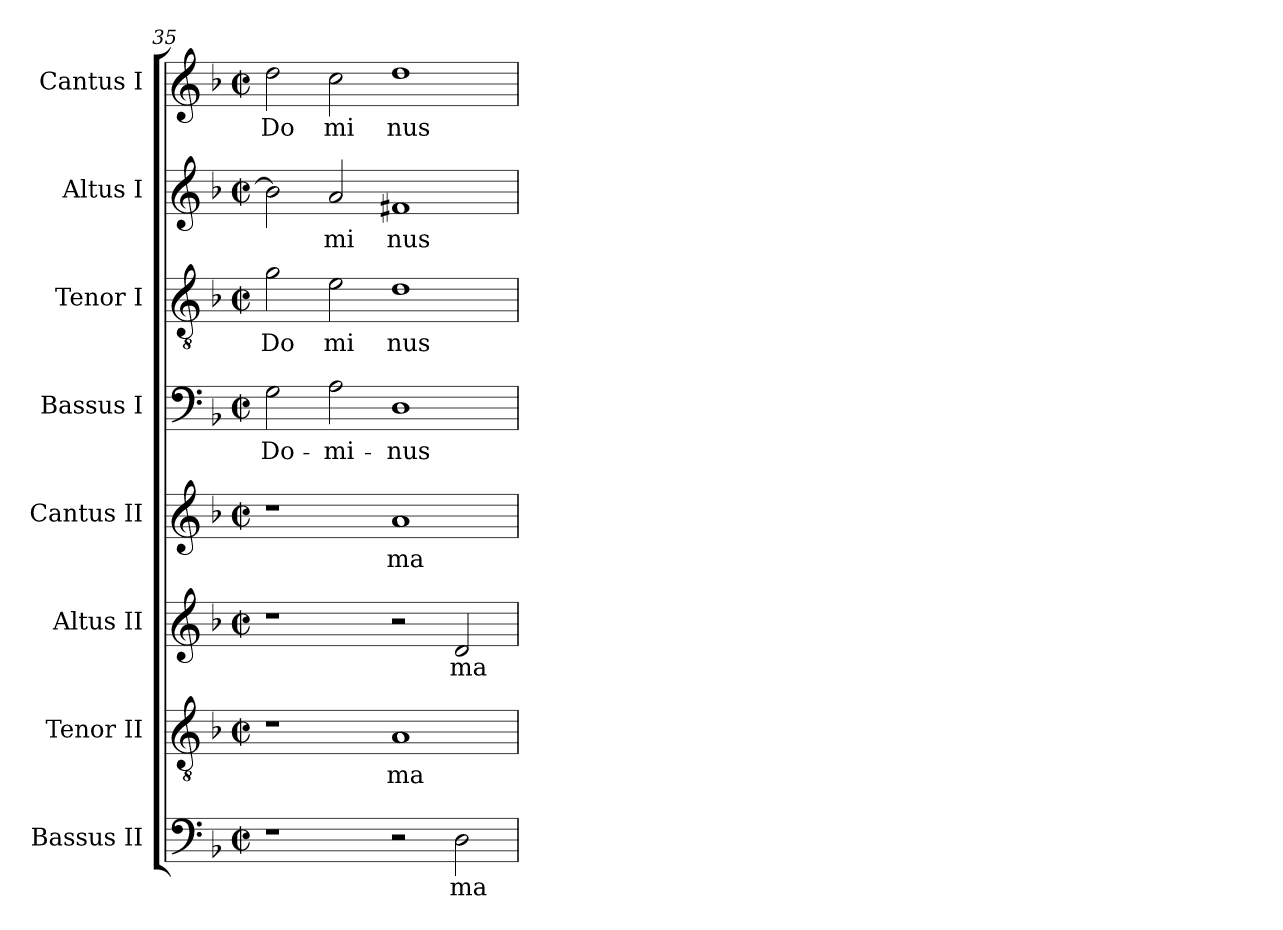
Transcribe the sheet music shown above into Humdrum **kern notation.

**kern	**text	**kern	**text	**kern	**text	**kern	**text	**kern	**text	**kern	**text	**kern	**text	**kern	**text
*part8	*part8	*part7	*part7	*part6	*part6	*part5	*part5	*part4	*part4	*part3	*part3	*part2	*part2	*part1	*part1
*staff8	*staff8	*staff7	*staff7	*staff6	*staff6	*staff5	*staff5	*staff4	*staff4	*staff3	*staff3	*staff2	*staff2	*staff1	*staff1
*I"Bassus II	*	*I"Tenor II	*	*I"Altus II	*	*I"Cantus II	*	*I"Bassus I	*	*I"Tenor I	*	*I"Altus I	*	*I"Cantus I	*
*I'Bassus II	*	*I'Tenor II	*	*I'Altus II	*	*I'Cantus II	*	*I'Bassus I	*	*I'Tenor I	*	*I'Altus I	*	*I'Cantus I	*
*clefF4	*	*clefGv2	*	*clefG2	*	*clefG2	*	*clefF4	*	*clefGv2	*	*clefG2	*	*clefG2	*
*k[b-]	*	*k[b-]	*	*k[b-]	*	*k[b-]	*	*k[b-]	*	*k[b-]	*	*k[b-]	*	*k[b-]	*
*F:	*	*F:	*	*F:	*	*F:	*	*F:	*	*F:	*	*F:	*	*F:	*
*M2/2	*	*M2/2	*	*M2/2	*	*M2/2	*	*M2/2	*	*M2/2	*	*M2/2	*	*M2/2	*
*met(c|)	*	*met(c|)	*	*met(c|)	*	*met(c|)	*	*met(c|)	*	*met(c|)	*	*met(c|)	*	*met(c|)	*
=35	=35	=35	=35	=35	=35	=35	=35	=35	=35	=35	=35	=35	=35	=35	=35
!	!	!	!	!	!	!	!	!	!LO:LY:b:cj	!	!LO:LY:b:cj	!	!LO:LY:b:cj	!	!LO:LY:b:cj
1r	.	1r	.	1r	.	1r	.	2G\	Do-	2g\	Do	2b-\]	.	2dd\	Do
!	!	!	!	!	!	!	!	!	!LO:LY:b:cj	!	!LO:LY:b:cj	!	!LO:LY:b:cj	!	!LO:LY:b:cj
.	.	.	.	.	.	.	.	2A\	-mi-	2e\	mi	2a/	mi	2cc\	mi
!	!	!	!LO:LY:b:cj	!	!	!	!LO:LY:b:cj	!	!LO:LY:b:cj	!	!LO:LY:b:cj	!	!LO:LY:b:cj	!	!LO:LY:b:cj
2r	.	1A	ma	2r	.	1a	ma	1D	-nus	1d	nus	1f#X	nus	1dd	nus
!	!LO:LY:b:cj	!	!	!	!LO:LY:b:cj	!	!	!	!	!	!	!	!	!	!
2D\	ma-	.	.	2d/	ma	.	.	.	.	.	.	.	.	.	.
=	=	=	=	=	=	=	=	=	=	=	=	=	=	=	=
*-	*-	*-	*-	*-	*-	*-	*-	*-	*-	*-	*-	*-	*-	*-	*-
